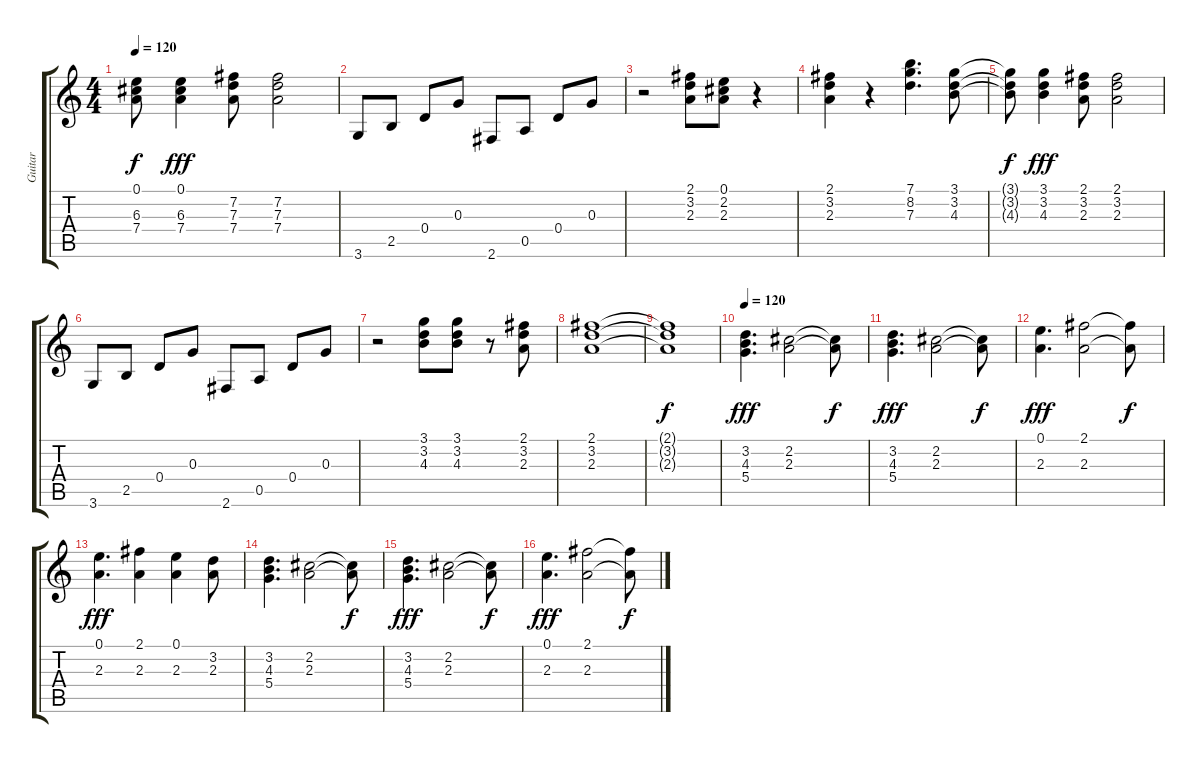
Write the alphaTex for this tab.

\track ("Guitar" "Guitar") {instrument overdrivenguitar}
\staff {score tabs}
\tuning (E4 B3 G3 D3 A2 E2) {hide}
\ts (4 4)
\tempo 120
\clef g2
\ks c
(0.1{t} 6.3{t} 7.4{t}).8{dy f} (0.1 6.3 7.4).4{dy fff} (7.2 7.3 7.4).8 (7.2 7.3 7.4).2 |
3.6.8 2.5.8 0.4.8 0.3.8 2.6.8 0.5.8 0.4.8 0.3.8 |
r.2 (2.1 3.2 2.3).8 (0.1 2.2 2.3).8 r.4 |
(2.1 3.2 2.3).4 r.4 (7.1 8.2 7.3).4{d} (3.1 3.2 4.3).8 |
(3.1{t} 3.2{t} 4.3{t}).8{dy f} (3.1 3.2 4.3).4{dy fff} (2.1 3.2 2.3).8 (2.1 3.2 2.3).2 |
3.6.8 2.5.8 0.4.8 0.3.8 2.6.8 0.5.8 0.4.8 0.3.8 |
r.2 (3.1 3.2 4.3).8 (3.1 3.2 4.3).8 r.8 (2.1 3.2 2.3).8 |
(2.1 3.2 2.3).1 |
(2.1{t} 3.2{t} 2.3{t}).1{dy f} |
\tempo 120
(3.2 4.3 5.4).4{d dy fff} (2.2 2.3).2 (2.2{t} 2.3{t}).8{dy f} |
(3.2 4.3 5.4).4{d dy fff} (2.2 2.3).2 (2.2{t} 2.3{t}).8{dy f} |
(0.1 2.3).4{d dy fff} (2.1 2.3).2 (2.1{t} 2.3{t}).8{dy f} |
(0.1 2.3).4{d dy fff} (2.1 2.3).4 (0.1 2.3).4 (3.2 2.3).8 |
(3.2 4.3 5.4).4{d} (2.2 2.3).2 (2.2{t} 2.3{t}).8{dy f} |
(3.2 4.3 5.4).4{d dy fff} (2.2 2.3).2 (2.2{t} 2.3{t}).8{dy f} |
(0.1 2.3).4{d dy fff} (2.1 2.3).2 (2.1{t} 2.3{t}).8{dy f}
